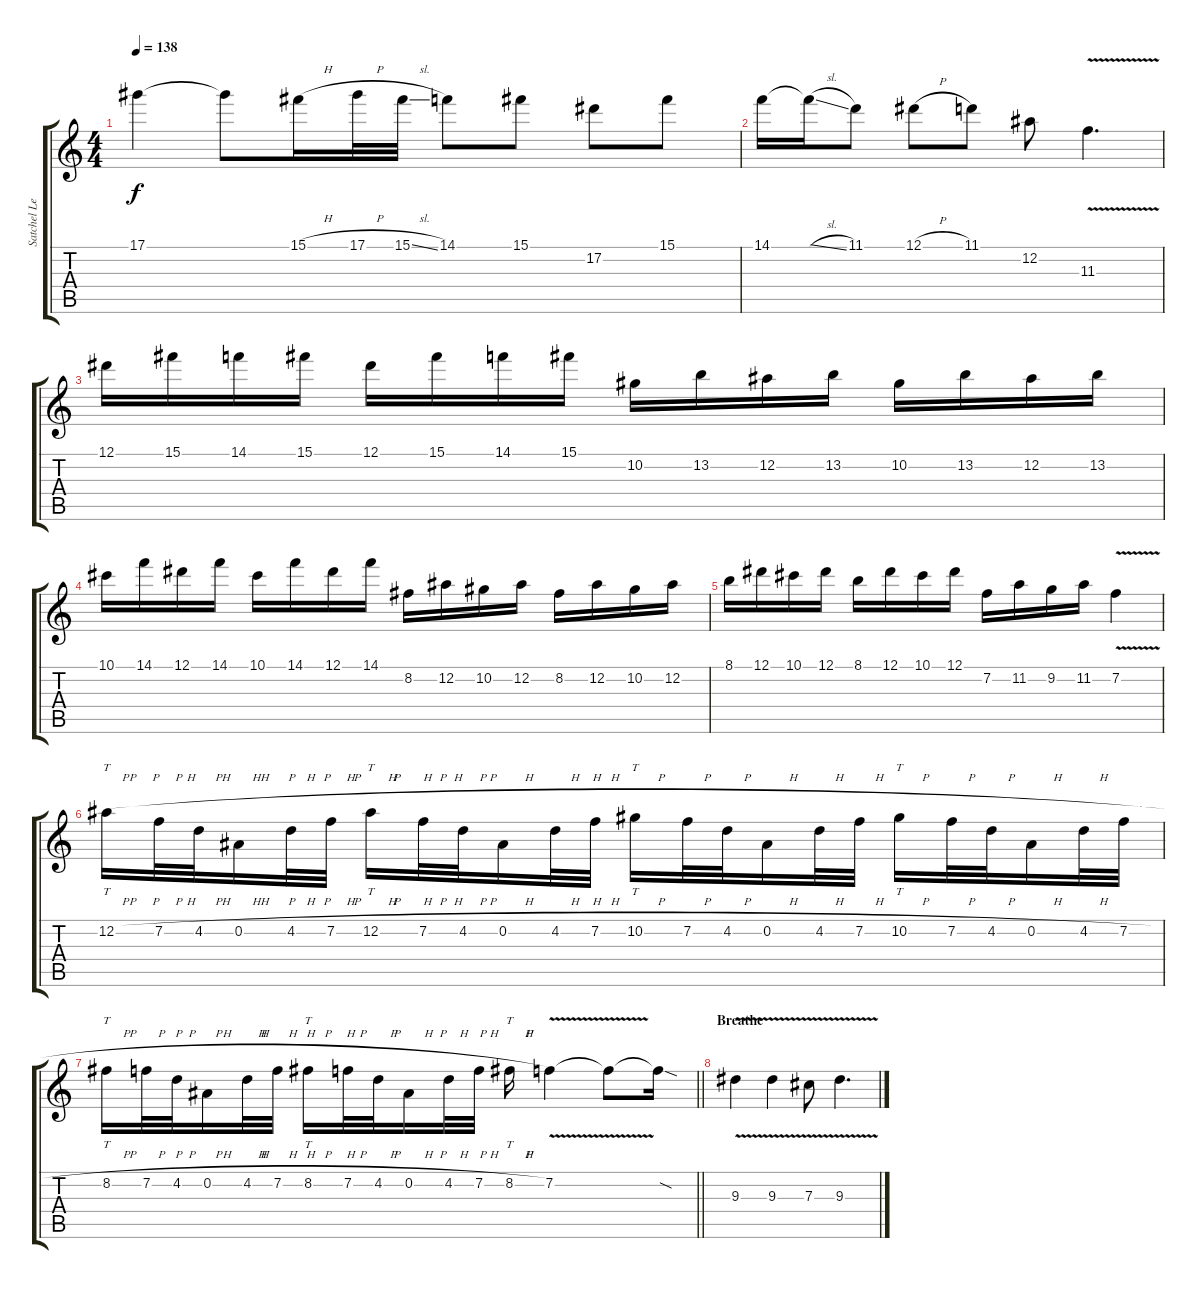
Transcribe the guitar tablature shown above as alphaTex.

\track ("Satchel Lead" "Satchel Le") {instrument distortionguitar}
\staff {score tabs}
\tuning (Eb4 Bb3 Gb3 Db3 Ab2 Eb2) {hide}
\ts (4 4)
\tempo 138
\clef g2
\ks c
17.1{t}.4{dy f} 17.1{t}.8 15.1{h}.16 17.1{h}.32 15.1{sl}.32 14.1.8 15.1.8 17.2.8 15.1.8 |
14.1.16 14.1{sl t}.16 11.1.8 12.1{h}.8 11.1.8 12.2.8 11.3{v}.4{d} |
12.1.16 15.1.16 14.1.16 15.1.16 12.1.16 15.1.16 14.1.16 15.1.16 10.2.16 13.2.16 12.2.16 13.2.16 10.2.16 13.2.16 12.2.16 13.2.16 |
10.1.16 14.1.16 12.1.16 14.1.16 10.1.16 14.1.16 12.1.16 14.1.16 8.2.16 12.2.16 10.2.16 12.2.16 8.2.16 12.2.16 10.2.16 12.2.16 |
8.1.16 12.1.16 10.1.16 12.1.16 8.1.16 12.1.16 10.1.16 12.1.16 7.2.16 11.2.16 9.2.16 11.2.16 7.2{v}.4 |
12.2{h}.16{tt} 7.2{h}.32 4.2{h}.32 0.2{h}.16 4.2{h}.32 7.2{h}.32 12.2{h}.16{tt} 7.2{h}.32 4.2{h}.32 0.2{h}.16 4.2{h}.32 7.2{h}.32 10.2{h}.16{tt} 7.2{h}.32 4.2{h}.32 0.2{h}.16 4.2{h}.32 7.2{h}.32 10.2{h}.16{tt} 7.2{h}.32 4.2{h}.32 0.2{h}.16 4.2{h}.32 7.2{h}.32 |
\barLineRight lightlight
8.2{h}.16{tt} 7.2{h}.32 4.2{h}.32 0.2{h}.16 4.2{h}.32 7.2{h}.32 8.2{h}.16{tt} 7.2{h}.32 4.2{h}.32 0.2{h}.16 4.2{h}.32 7.2{h}.32 8.2{h}.16{tt} 7.2{v}.4 7.2{t}.8 7.2{sod t}.16 |
\section ("" "Breathe")
9.3{v}.4 9.3{v}.4 7.3{v}.8 9.3{v}.4{d}
